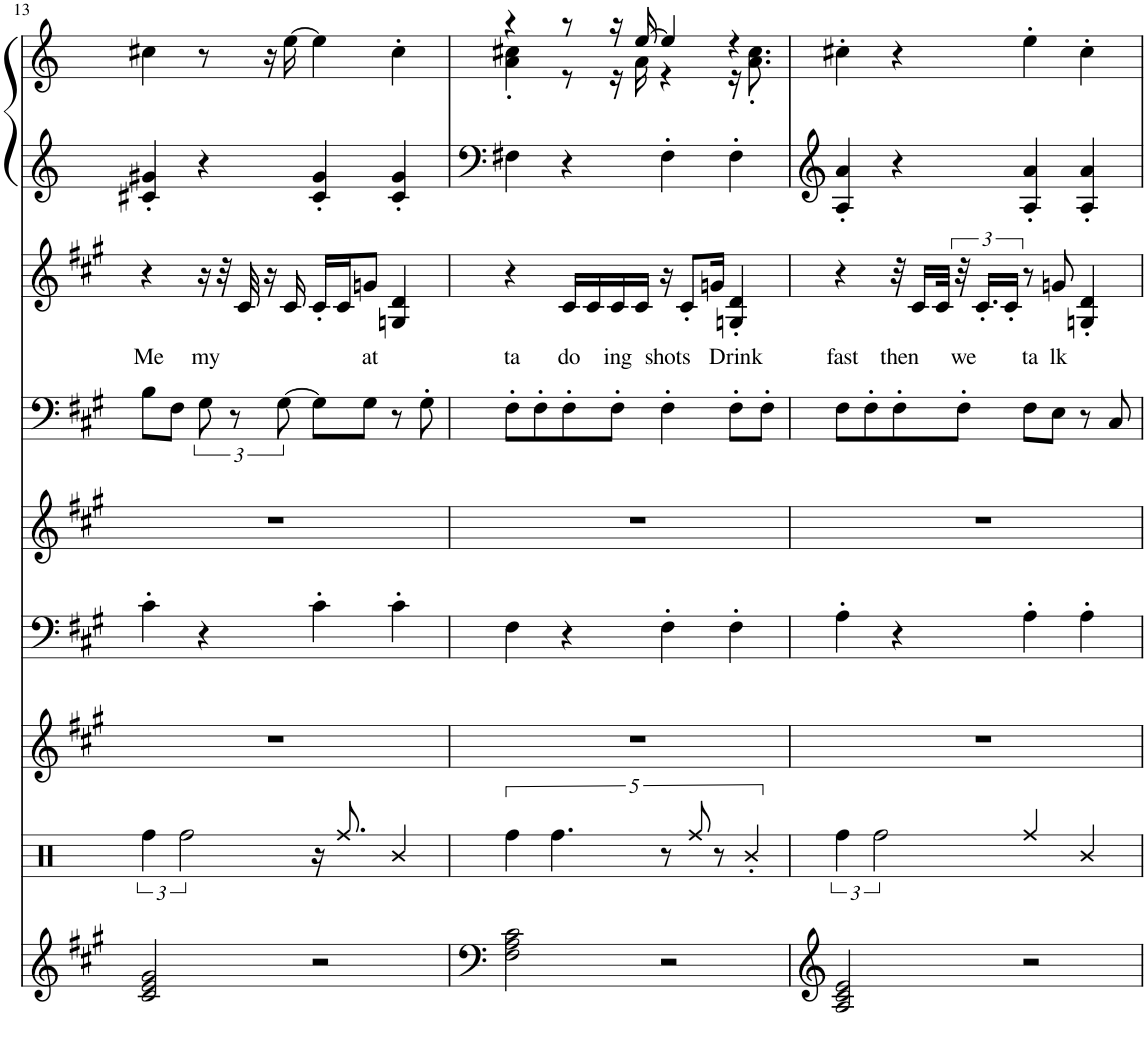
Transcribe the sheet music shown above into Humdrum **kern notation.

**kern	**kern	**kern	**kern	**kern	**kern	**kern	**text	**kern	**kern
*part8	*part7	*part6	*part5	*part4	*part3	*part2	*part2	*part1	*part1
*staff9	*staff8	*staff7	*staff6	*staff5	*staff4	*staff3	*staff3	*staff2	*staff1
*I"Grand Piano	*I"Percussion	*I"Woodblock	*I"Xylophone	*I"Overdrive Gtr	*I"Tenor Sax	*I"Melodic Drum	*	*I"Marimba, untitled	*
*I'Pno	*	*I'Wd Bl	*I'Xyl.	*	*I'T Sax	*	*	*I'Mar	*
!!LO:PB:g=z
*clefG2	*clefX	*clefG2	*clefF4	*clefG2	*clefF4	*clefG2	*	*clefG2	*clefG2
*	*	*	*	*	*Trd8c14	*	*	*	*
*k[f#c#g#]	*k[]	*k[f#c#g#]	*k[f#c#g#]	*k[f#c#g#]	*k[f#c#g#]	*k[f#c#g#]	*	*k[f#c#g#]	*k[f#c#g#]
*M4/4	*M4/4	*M4/4	*M4/4	*M4/4	*M4/4	*M4/4	*	*M4/4	*M4/4
=13	=13	=13	=13	=13	=13	=13	=13	=13	=13
!	!	!	!	!	!	!	!LO:LY:b	!	!
2c#/ 2e/ 2g#/	6Rff\	1r	4c#'\	1r	8B\L	4r	Me	4c#X/' 4g#X/'	4cc#X\
.	.	.	.	.	8F#\J	.	.	.	.
.	3Rff\	.	.	.	.	.	.	.	.
!	!	!	!	!	!	!	!LO:LY:b	!	!
.	.	.	4r	.	12G#\	16r	my	4r	8r
.	.	.	.	.	.	32r	.	.	.
.	.	.	.	.	12r	.	.	.	.
.	.	.	.	.	.	32c#/	.	.	.
.	.	.	.	.	.	16r	.	.	16r
.	.	.	.	.	[12G#\	.	.	.	.
.	.	.	.	.	.	16c#/	.	.	[16ee\
2r	16r	.	4c#'\	.	8G#\L]	16c#'/LL	.	4c#/' 4g#/'	4ee\]
.	8.Rff/	.	.	.	.	16c#/J	.	.	.
!	!	!	!	!	!	!	!LO:LY:b	!	!
.	.	.	.	.	8G#\J	8gn/J	at	.	.
.	4R/	.	4c#'\	.	8r	4Gn/ 4d/	.	4c#/' 4g#/'	4cc#'\
.	.	.	.	.	8G#'\	.	.	.	.
=14	=14	=14	=14	=14	=14	=14	=14	=14	=14
!	!	!	!	!	!	!	!LO:LY:b	!	!
*	*	*	*	*	*	*	*	*	*^
2F#\ 2A\ 2c#\	5Rff\	1r	4F#\	1r	8F#'\L	4r	ta	4F#X\	4r	4a\' 4cc#X\'
.	.	.	.	.	8F#'\	.	.	.	.	.
.	5.Rff\	.	.	.	.	.	.	.	.	.
!	!	!	!	!	!	!	!LO:LY:b	!	!	!
.	.	.	4r	.	8F#'\	16c#/LL	do	4r	8r	8r
.	.	.	.	.	.	16c#/	.	.	.	.
!	!	!	!	!	!	!	!LO:LY:b	!	!	!
.	.	.	.	.	8F#'\J	16c#/	ing	.	16r	16r
.	.	.	.	.	.	16c#/JJ	.	.	[16ee/	16a\
!	!	!	!	!	!	!	!LO:LY:b	!	!	!
2r	10r	.	4F#'\	.	4F#'\	16r	shots	4F#'\	4ee/]	4r
.	.	.	.	.	.	8c#'/L	.	.	.	.
.	10Rff/	.	.	.	.	.	.	.	.	.
.	.	.	.	.	.	16gn/Jk	.	.	.	.
.	10r	.	.	.	.	.	.	.	.	.
!	!	!	!	!	!	!	!LO:LY:b	!	!	!
.	.	.	4F#'\	.	8F#'\L	4Gn/' 4d/'	Drink	4F#'\	4r	16r
.	5R'/	.	.	.	.	.	.	.	.	.
.	.	.	.	.	.	.	.	.	.	8.a\' 8.cc#\'
.	.	.	.	.	8F#'\J	.	.	.	.	.
*	*	*	*	*	*	*	*	*	*v	*v
=15	=15	=15	=15	=15	=15	=15	=15	=15	=15
!	!	!	!	!	!	!	!LO:LY:b	!	!
2A/ 2c#/ 2e/	6Rff\	1r	4A'\	1r	8F#\L	4r	fast	4A/' 4a/'	4cc#X'\
.	.	.	.	.	8F#'\	.	.	.	.
.	3Rff\	.	.	.	.	.	.	.	.
!	!	!	!	!	!	!	!LO:LY:b	!	!
.	.	.	4r	.	8F#'\	32r	then	4r	4r
.	.	.	.	.	.	16c#/LL	.	.	.
.	.	.	.	.	.	32c#/JJk	.	.	.
!	!	!	!	!	!	!	!LO:LY:b	!	!
.	.	.	.	.	8F#'\J	48r	we	.	.
.	.	.	.	.	.	24.c#'/LL	.	.	.
.	.	.	.	.	.	24c#'/JJ	.	.	.
!	!	!	!	!	!	!	!LO:LY:b	!	!
2r	4Rff/	.	4A'\	.	8F#\L	8r	ta	4A/' 4a/'	4ee'\
!	!	!	!	!	!	!	!LO:LY:b	!	!
.	.	.	.	.	8E\J	8gn/	lk	.	.
.	4R/	.	4A'\	.	8r	4Gn/' 4d/'	.	4A/' 4a/'	4cc#'\
.	.	.	.	.	8C#/	.	.	.	.
=	=	=	=	=	=	=	=	=	=
*-	*-	*-	*-	*-	*-	*-	*-	*-	*-
